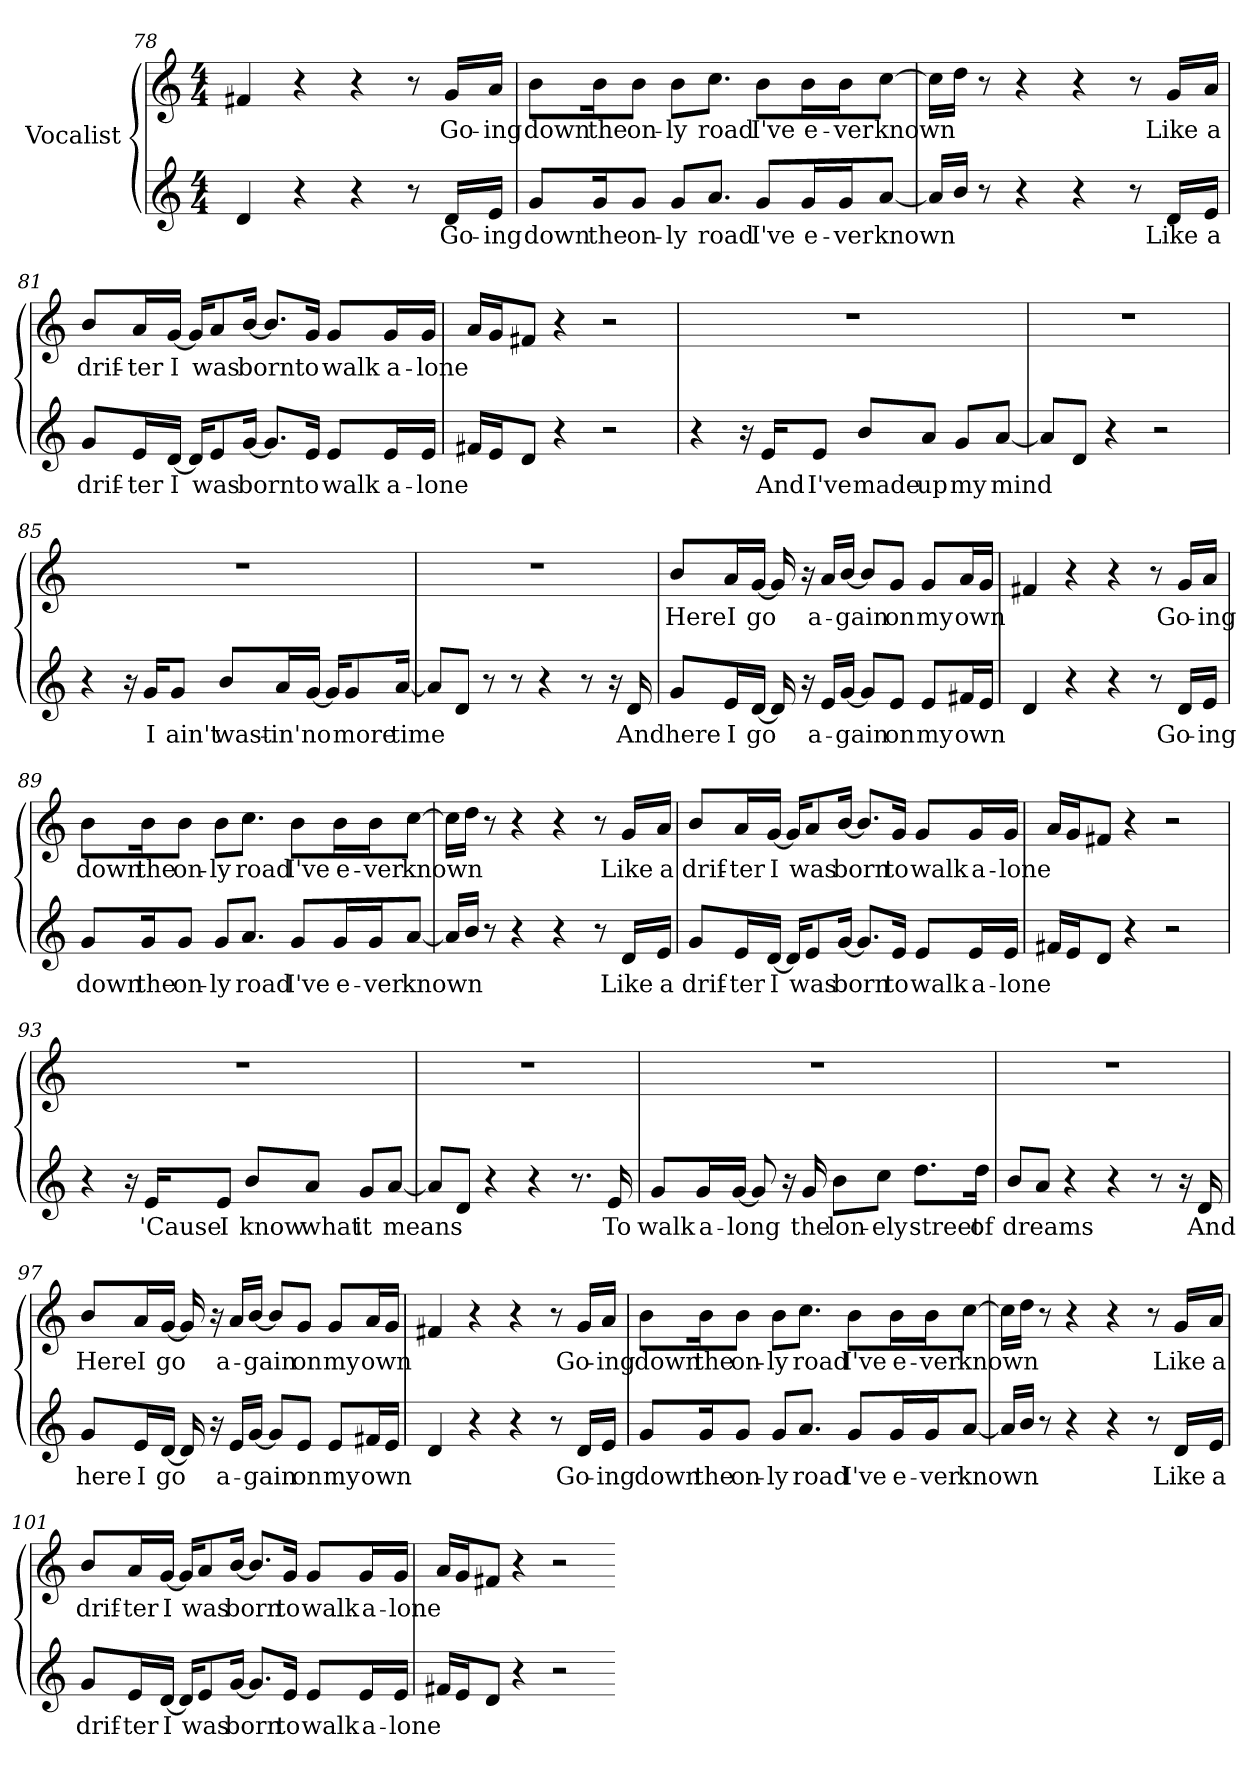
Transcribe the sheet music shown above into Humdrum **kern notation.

**kern	**text	**kern	**text
*part1	*part1	*part1	*part1
*staff2	*staff2	*staff1	*staff1
*I"Vocalist	*	*	*
*clefG2	*	*clefG2	*
*M4/4	*	*M4/4	*
=78	=78	=78	=78
4d	_	4f#X	_
4r	.	4r	.
4r	.	4r	.
8r	.	8r	.
16d/LL	Go-	16g/LL	Go-
16e/JJ	-ing	16a/JJ	-ing
=79	=79	=79	=79
8g/L	down	8b\L	down
16g/K	the	16b\K	the
8g/J	on-	8b\J	on-
8g/L	-ly	8b\L	-ly
8.a/J	road	8.cc\J	road
8g/L	I've	8b\L	I've
16g/L	e-	16b\L	e-
16g/J	-ver	16b\J	-ver
[8a/J	known	[8cc\J	known
=80	=80	=80	=80
16a/LL]	_	16cc\LL]	_
16b/JJ	_	16dd\JJ	_
8r	.	8r	.
4r	.	4r	.
4r	.	4r	.
8r	.	8r	.
16d/LL	Like	16g/LL	Like
16e/JJ	a	16a/JJ	a
=81	=81	=81	=81
8g/L	drif-	8b/L	drif-
16e/L	-ter	16a/L	-ter
[16d/JJ	I	[16g/JJ	I
16d/KL]	_	16g/KL]	_
8e/	was	8a/	was
[16g/Jk	born	[16b/Jk	born
8.g/L]	_	8.b/L]	_
16e/Jk	to	16g/Jk	to
8e/L	walk	8g/L	walk
16e/L	a-	16g/L	a-
16e/JJ	-lone	16g/JJ	-lone
=82	=82	=82	=82
16f#X/LL	_	16a/LL	_
16e/J	_	16g/J	_
8d/J	_	8f#X/J	_
4r	.	4r	.
2r	.	2r	.
=83	=83	=83	=83
4r	.	1r	.
16r	.	.	.
16e/KL	And	.	.
8e/J	I've	.	.
8b/L	made	.	.
8a/J	up	.	.
8g/L	my	.	.
[8a/J	mind	.	.
=84	=84	=84	=84
8a/L]	_	1r	.
8d/J	_	.	.
4r	.	.	.
2r	.	.	.
=85	=85	=85	=85
4r	.	1r	.
16r	.	.	.
16g/KL	I	.	.
8g/J	ain't	.	.
8b/L	wast-	.	.
16a/L	-in'	.	.
[16g/JJ	no	.	.
16g/KL]	_	.	.
8g/	more	.	.
[16a/Jk	time	.	.
=86	=86	=86	=86
8a/L]	_	1r	.
8d/J	_	.	.
8r	.	.	.
8r	.	.	.
4r	.	.	.
8r	.	.	.
16r	.	.	.
16d	And	.	.
=87	=87	=87	=87
8g/L	here	8b/L	Here
16e/L	I	16a/L	I
[16d/JJ	go	[16g/JJ	go
16d]	_	16g]	_
16r	.	16r	.
16e/LL	a-	16a/LL	a-
[16g/JJ	-gain	[16b/JJ	-gain
8g/L]	_	8b/L]	_
8e/J	on	8g/J	on
8e/L	my	8g/L	my
16f#X/L	own	16a/L	own
16e/JJ	_	16g/JJ	_
=88	=88	=88	=88
4d	_	4f#X	_
4r	.	4r	.
4r	.	4r	.
8r	.	8r	.
16d/LL	Go-	16g/LL	Go-
16e/JJ	-ing	16a/JJ	-ing
=89	=89	=89	=89
8g/L	down	8b\L	down
16g/K	the	16b\K	the
8g/J	on-	8b\J	on-
8g/L	-ly	8b\L	-ly
8.a/J	road	8.cc\J	road
8g/L	I've	8b\L	I've
16g/L	e-	16b\L	e-
16g/J	-ver	16b\J	-ver
[8a/J	known	[8cc\J	known
=90	=90	=90	=90
16a/LL]	_	16cc\LL]	_
16b/JJ	_	16dd\JJ	_
8r	.	8r	.
4r	.	4r	.
4r	.	4r	.
8r	.	8r	.
16d/LL	Like	16g/LL	Like
16e/JJ	a	16a/JJ	a
=91	=91	=91	=91
8g/L	drif-	8b/L	drif-
16e/L	-ter	16a/L	-ter
[16d/JJ	I	[16g/JJ	I
16d/KL]	_	16g/KL]	_
8e/	was	8a/	was
[16g/Jk	born	[16b/Jk	born
8.g/L]	_	8.b/L]	_
16e/Jk	to	16g/Jk	to
8e/L	walk	8g/L	walk
16e/L	a-	16g/L	a-
16e/JJ	-lone	16g/JJ	-lone
=92	=92	=92	=92
16f#X/LL	_	16a/LL	_
16e/J	_	16g/J	_
8d/J	_	8f#X/J	_
4r	.	4r	.
2r	.	2r	.
=93	=93	=93	=93
4r	.	1r	.
16r	.	.	.
16e/KL	'Cause	.	.
8e/J	I	.	.
8b/L	know	.	.
8a/J	what	.	.
8g/L	it	.	.
[8a/J	means	.	.
=94	=94	=94	=94
8a/L]	_	1r	.
8d/J	_	.	.
4r	.	.	.
4r	.	.	.
8.r	.	.	.
16e	To	.	.
=95	=95	=95	=95
8g/L	walk	1r	.
16g/L	a-	.	.
[16g/JJ	-long	.	.
8g]	_	.	.
16r	.	.	.
16g	the	.	.
8b\L	lon-	.	.
8cc\J	-ely	.	.
8.dd\L	street	.	.
16dd\Jk	of	.	.
=96	=96	=96	=96
8b/L	dreams	1r	.
8a/J	_	.	.
4r	.	.	.
4r	.	.	.
8r	.	.	.
16r	.	.	.
16d	And	.	.
=97	=97	=97	=97
8g/L	here	8b/L	Here
16e/L	I	16a/L	I
[16d/JJ	go	[16g/JJ	go
16d]	_	16g]	_
16r	.	16r	.
16e/LL	a-	16a/LL	a-
[16g/JJ	-gain	[16b/JJ	-gain
8g/L]	_	8b/L]	_
8e/J	on	8g/J	on
8e/L	my	8g/L	my
16f#X/L	own	16a/L	own
16e/JJ	_	16g/JJ	_
=98	=98	=98	=98
4d	_	4f#X	_
4r	.	4r	.
4r	.	4r	.
8r	.	8r	.
16d/LL	Go-	16g/LL	Go-
16e/JJ	-ing	16a/JJ	-ing
=99	=99	=99	=99
8g/L	down	8b\L	down
16g/K	the	16b\K	the
8g/J	on-	8b\J	on-
8g/L	-ly	8b\L	-ly
8.a/J	road	8.cc\J	road
8g/L	I've	8b\L	I've
16g/L	e-	16b\L	e-
16g/J	-ver	16b\J	-ver
[8a/J	known	[8cc\J	known
=100	=100	=100	=100
16a/LL]	_	16cc\LL]	_
16b/JJ	_	16dd\JJ	_
8r	.	8r	.
4r	.	4r	.
4r	.	4r	.
8r	.	8r	.
16d/LL	Like	16g/LL	Like
16e/JJ	a	16a/JJ	a
=101	=101	=101	=101
8g/L	drif-	8b/L	drif-
16e/L	-ter	16a/L	-ter
[16d/JJ	I	[16g/JJ	I
16d/KL]	_	16g/KL]	_
8e/	was	8a/	was
[16g/Jk	born	[16b/Jk	born
8.g/L]	_	8.b/L]	_
16e/Jk	to	16g/Jk	to
8e/L	walk	8g/L	walk
16e/L	a-	16g/L	a-
16e/JJ	-lone	16g/JJ	-lone
=102	=102	=102	=102
16f#X/LL	_	16a/LL	_
16e/J	_	16g/J	_
8d/J	_	8f#X/J	_
4r	.	4r	.
2r	.	2r	.
=-	=-	=-	=-
*-	*-	*-	*-
